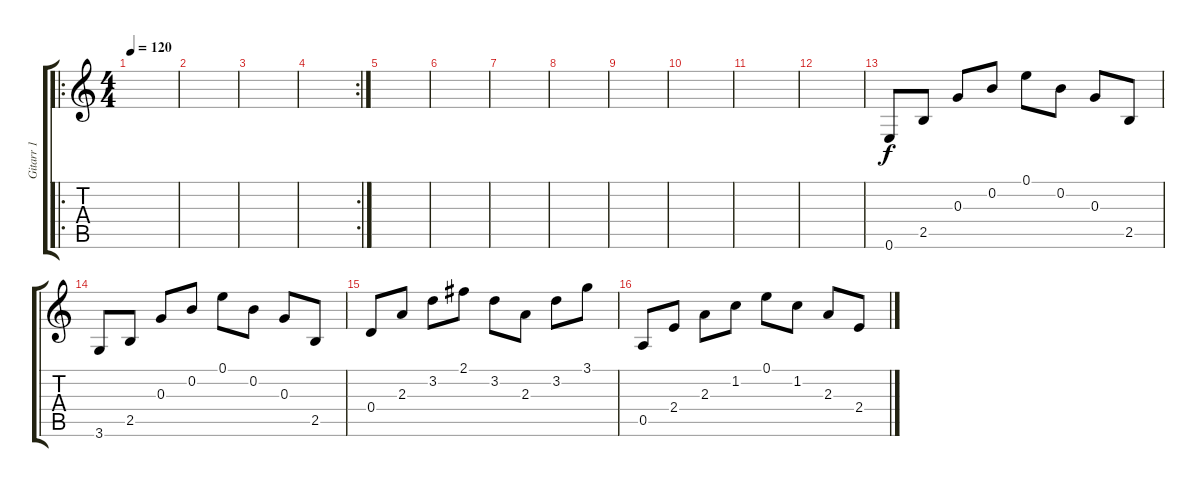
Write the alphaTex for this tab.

\track ("Gitarr 1" "Gitarr 1") {instrument acousticguitarsteel}
\staff {score tabs}
\tuning (E4 B3 G3 D3 A2 E2) {hide}
\ro
\ts (4 4)
\tempo 120
\clef g2
\ks c
|
|
|
\rc 2
|
|
|
|
|
|
|
|
|
0.6.8 2.5.8 0.3.8 0.2.8 0.1.8 0.2.8 0.3.8 2.5.8 |
3.6.8 2.5.8 0.3.8 0.2.8 0.1.8 0.2.8 0.3.8 2.5.8 |
0.4.8 2.3.8 3.2.8 2.1.8 3.2.8 2.3.8 3.2.8 3.1.8 |
0.5.8 2.4.8 2.3.8 1.2.8 0.1.8 1.2.8 2.3.8 2.4.8
